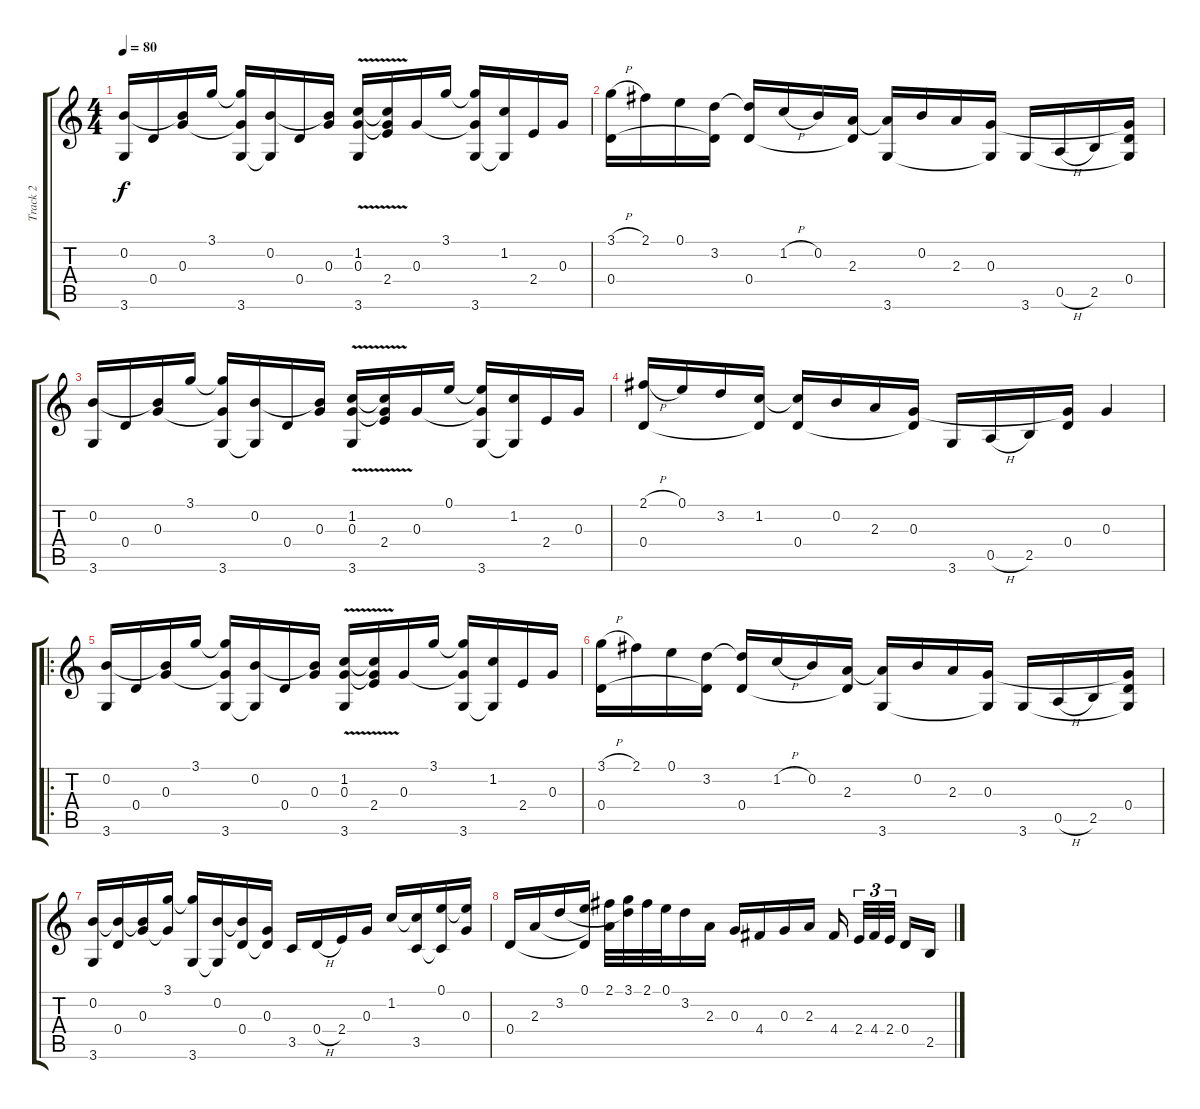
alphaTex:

\track ("Track 2" "Track 2") {instrument acousticguitarsteel}
\staff {score tabs}
\tuning (E4 B3 G3 D3 A2 E2) {hide}
\ts (4 4)
\tempo 80
\clef g2
\ks c
(0.2 3.6).16{dy f instrument acousticguitarsteel} 0.4.16 (0.2{t} 0.3).16 3.1.16 (3.1{t} 0.3{t} 3.6).16 (0.2 3.6{t}).16 0.4.16 (0.2{t} 0.3).16 (1.2{v} 0.3{v} 3.6).16 (1.2{t} 0.3{t} 2.4).16 0.3.16 3.1.16 (3.1{t} 0.3{t} 3.6).16 (1.2 3.6{t}).16 2.4.16 0.3.16 |
(3.1{h} 0.4).16 2.1.16 0.1.16 (3.2 0.4{t}).16 (3.2{t} 0.4).16 1.2{h}.16 0.2.16 (2.3 0.4{t}).16 (2.3{t} 3.6).16 0.2.16 2.3.16 (0.3 3.6{t}).16 3.6.16 0.5{h}.16 2.5.16 (0.3{t} 0.4 3.6{t}).16 |
(0.2 3.6).16 0.4.16 (0.2{t} 0.3).16 3.1.16 (3.1{t} 0.3{t} 3.6).16 (0.2 3.6{t}).16 0.4.16 (0.2{t} 0.3).16 (1.2{v} 0.3{v} 3.6).16 (1.2{t} 0.3{t} 2.4).16 0.3.16 0.1.16 (0.1{t} 0.3{t} 3.6).16 (1.2 3.6{t}).16 2.4.16 0.3.16 |
(2.1{h} 0.4).16 0.1.16 3.2.16 (1.2 0.4{t}).16 (1.2{t} 0.4).16 0.2.16 2.3.16 (0.3 0.4{t}).16 3.6.16 0.5{h}.16 2.5.16 (0.3{t} 0.4).16 0.3.4 |
\ro
(0.2 3.6).16 0.4.16 (0.2{t} 0.3).16 3.1.16 (3.1{t} 0.3{t} 3.6).16 (0.2 3.6{t}).16 0.4.16 (0.2{t} 0.3).16 (1.2{v} 0.3{v} 3.6).16 (1.2{t} 0.3{t} 2.4).16 0.3.16 3.1.16 (3.1{t} 0.3{t} 3.6).16 (1.2 3.6{t}).16 2.4.16 0.3.16 |
(3.1{h} 0.4).16 2.1.16 0.1.16 (3.2 0.4{t}).16 (3.2{t} 0.4).16 1.2{h}.16 0.2.16 (2.3 0.4{t}).16 (2.3{t} 3.6).16 0.2.16 2.3.16 (0.3 3.6{t}).16 3.6.16 0.5{h}.16 2.5.16 (0.3{t} 0.4 3.6{t}).16 |
(0.2 3.6).16 (0.2{t} 0.4).16 (0.2{t} 0.3).16 (3.1 0.3{t}).16 (3.1{t} 3.6).16 (0.2 3.6{t}).16 (0.2{t} 0.4).16 (0.3 0.4{t}).16 3.5.16 0.4{h}.16 2.4.16 0.3.16 1.2.16 (1.2{t} 3.5).16 (0.1 3.5{t}).16 (0.1{t} 0.3).16 |
0.4.16 2.3.16 3.2.16 (0.1 0.4{t}).16 (2.1 2.3{t}).32 (3.1 3.2{t}).32 2.1.32 0.1.32 3.2.16 2.3.16 0.3.16 4.4.16 0.3.16 2.3.16 4.4.16 2.4.32{tu (3 2)} 4.4.32{tu (3 2)} 2.4.32{tu (3 2)} 0.4.16 2.5.16
